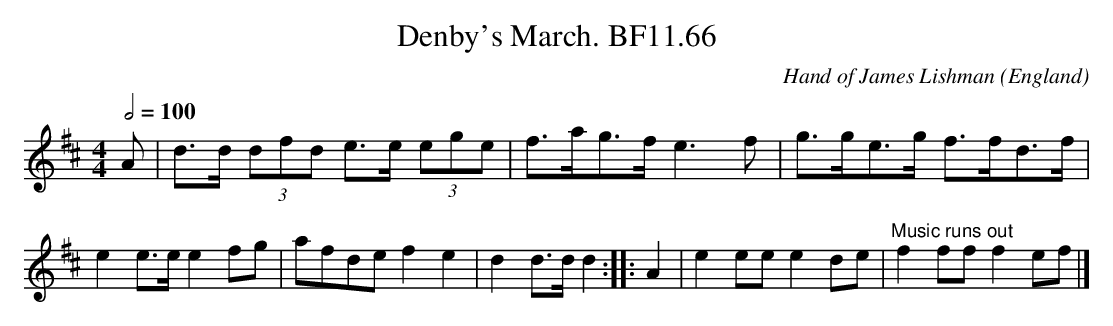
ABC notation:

X:1
T:Denby's March. BF11.66
C:Hand of James Lishman
M:4/4
O:England
Q:1/2=100
K:D
A|d>d (3dfd e>e (3ege|f>ag>f e3f|g>ge>g f>fd>f|!
e2e>ee2fg|afdef2e2|d2d>dd2::\
A2|e2eee2de|"^Music runs out"f2fff2ef|]
